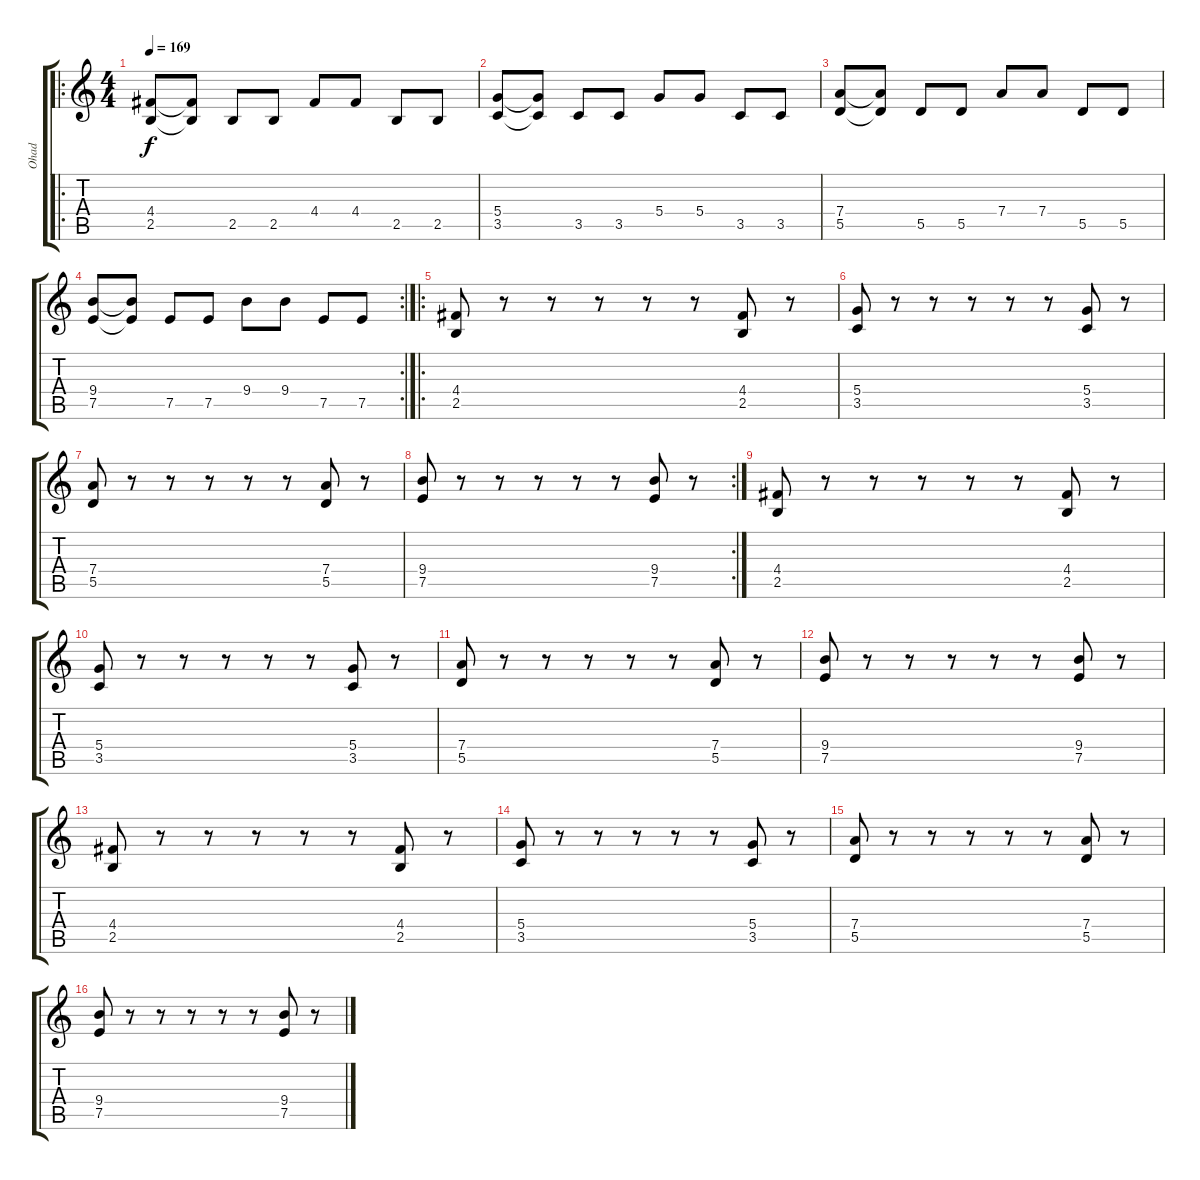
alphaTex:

\track ("Ohad" "Ohad") {instrument distortionguitar}
\staff {score tabs}
\tuning (E4 B3 G3 D3 A2 E2) {hide}
\ro
\ts (4 4)
\tempo 169
\clef g2
\ks c
(4.4 2.5).8{dy f} (4.4{t} 2.5{t}).8 2.5.8 2.5.8 4.4.8 4.4.8 2.5.8 2.5.8 |
(5.4 3.5).8 (5.4{t} 3.5{t}).8 3.5.8 3.5.8 5.4.8 5.4.8 3.5.8 3.5.8 |
(7.4 5.5).8 (7.4{t} 5.5{t}).8 5.5.8 5.5.8 7.4.8 7.4.8 5.5.8 5.5.8 |
\rc 2
(9.4 7.5).8 (9.4{t} 7.5{t}).8 7.5.8 7.5.8 9.4.8 9.4.8 7.5.8 7.5.8 |
\ro
(4.4 2.5).8 r.8 r.8 r.8 r.8 r.8 (4.4 2.5).8 r.8 |
(5.4 3.5).8 r.8 r.8 r.8 r.8 r.8 (5.4 3.5).8 r.8 |
(7.4 5.5).8 r.8 r.8 r.8 r.8 r.8 (7.4 5.5).8 r.8 |
\rc 2
(9.4 7.5).8 r.8 r.8 r.8 r.8 r.8 (9.4 7.5).8 r.8 |
(4.4 2.5).8 r.8 r.8 r.8 r.8 r.8 (4.4 2.5).8 r.8 |
(5.4 3.5).8 r.8 r.8 r.8 r.8 r.8 (5.4 3.5).8 r.8 |
(7.4 5.5).8 r.8 r.8 r.8 r.8 r.8 (7.4 5.5).8 r.8 |
(9.4 7.5).8 r.8 r.8 r.8 r.8 r.8 (9.4 7.5).8 r.8 |
(4.4 2.5).8 r.8 r.8 r.8 r.8 r.8 (4.4 2.5).8 r.8 |
(5.4 3.5).8 r.8 r.8 r.8 r.8 r.8 (5.4 3.5).8 r.8 |
(7.4 5.5).8 r.8 r.8 r.8 r.8 r.8 (7.4 5.5).8 r.8 |
(9.4 7.5).8 r.8 r.8 r.8 r.8 r.8 (9.4 7.5).8 r.8
